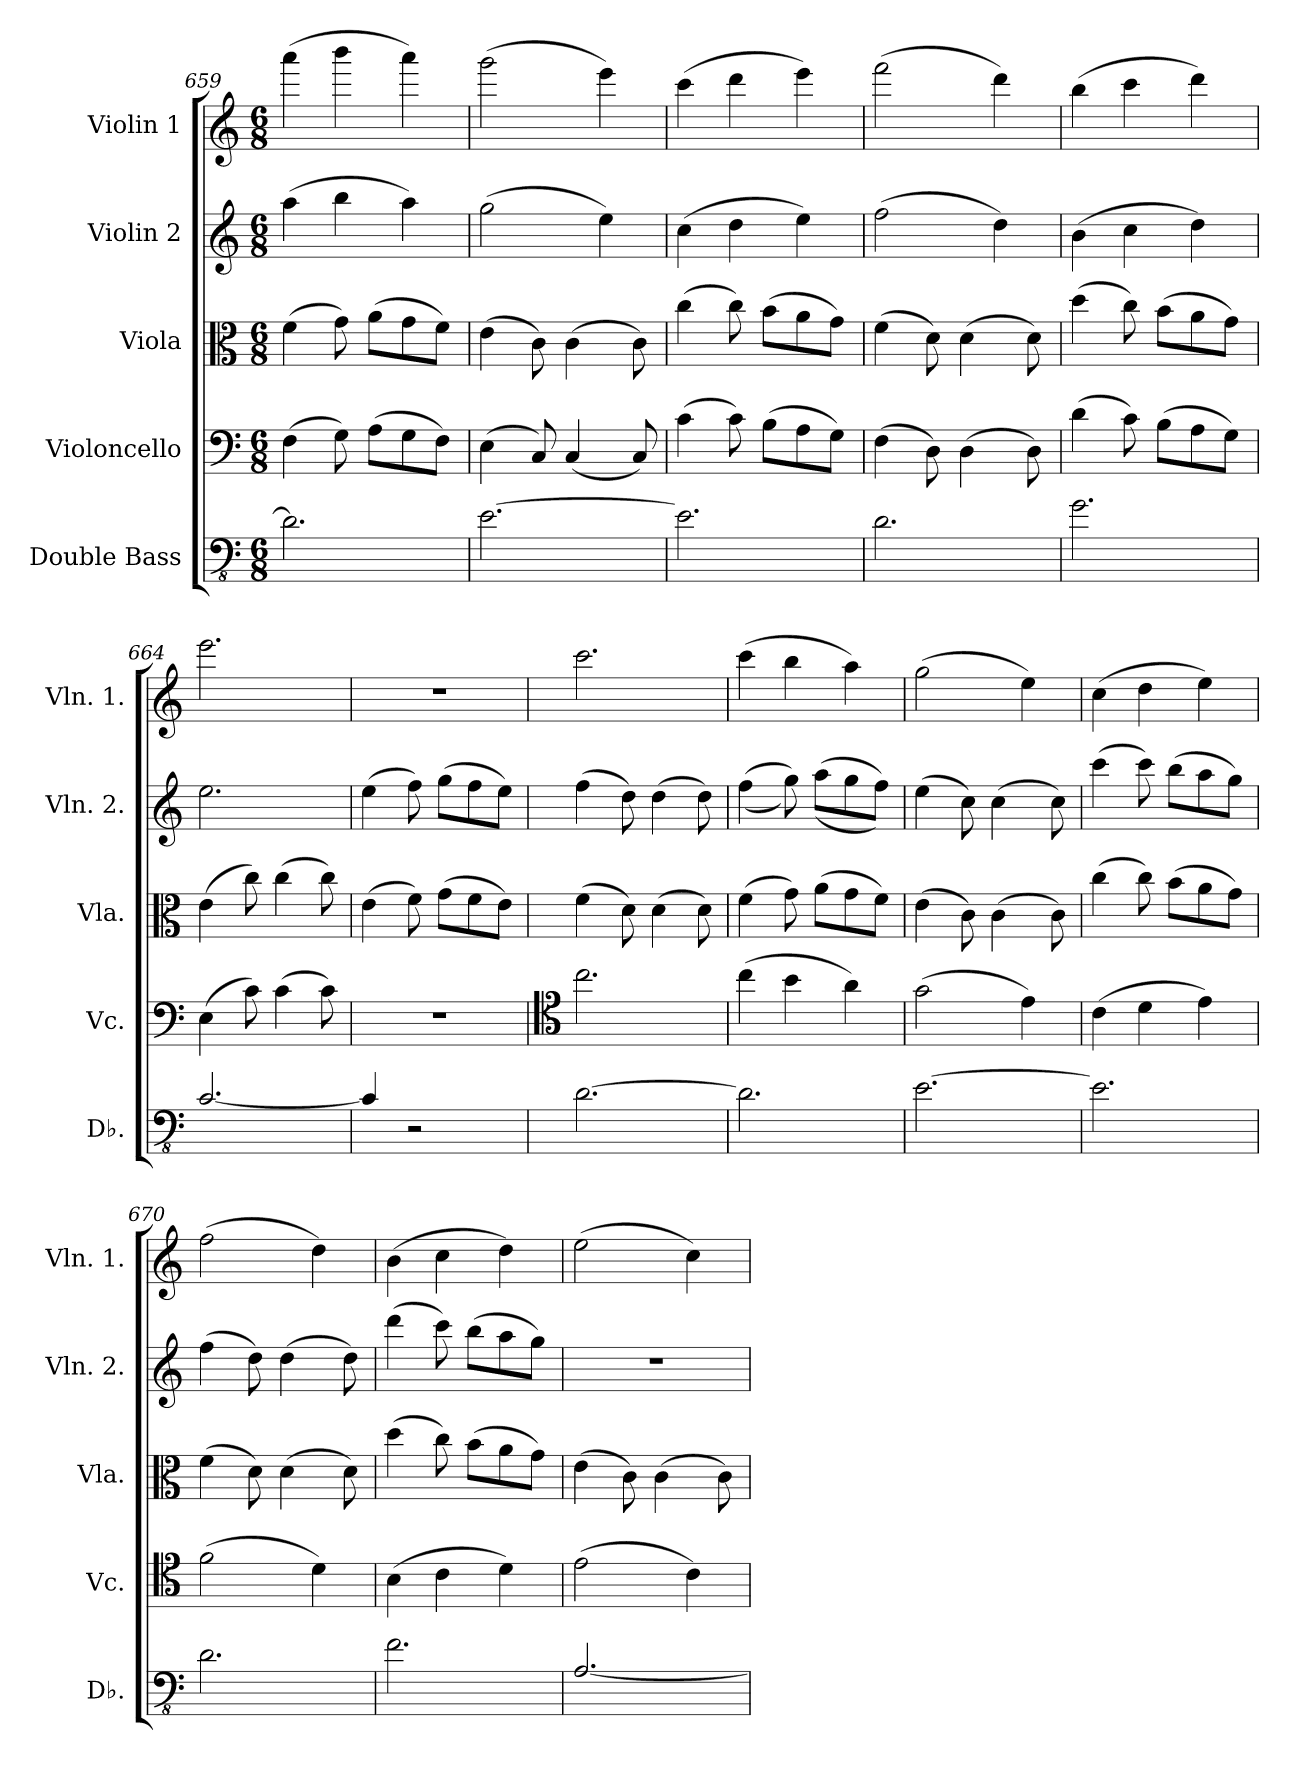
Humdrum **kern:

**kern	**kern	**kern	**kern	**kern
*part5	*part4	*part3	*part2	*part1
*staff5	*staff4	*staff3	*staff2	*staff1
*I"Double Bass	*I"Violoncello	*I"Viola	*I"Violin 2	*I"Violin 1
*I'Db.	*I'Vc.	*I'Vla.	*I'Vln. 2.	*I'Vln. 1.
*clefFv4	*clefF4	*clefC3	*clefG2	*clefG2
*ITrd7c12	*	*	*	*
*k[]	*k[]	*k[]	*k[]	*k[]
*M6/8	*M6/8	*M6/8	*M6/8	*M6/8
=659	=659	=659	=659	=659
2.DD\]	(4F\	(4f\	(4aa\	(4aaa\
.	8G\)	8g\)	4bb\	4bbb\
.	(8A\L	(8a\L	.	.
.	8G\	8g\	4aa\)	4aaa\)
.	8F\J)	8f\J)	.	.
=660	=660	=660	=660	=660
[2.EE\	(4E\	(4e\	(2gg\	(2ggg\
.	8C/)	8c\)	.	.
.	(4C/	(4c\	.	.
.	.	.	4ee\)	4eee\)
.	8C/)	8c\)	.	.
=661	=661	=661	=661	=661
2.EE\]	(4c\	(4cc\	(4cc\	(4ccc\
.	8c\)	8cc\)	4dd\	4ddd\
.	(8B\L	(8b\L	.	.
.	8A\	8a\	4ee\)	4eee\)
.	8G\J)	8g\J)	.	.
=662	=662	=662	=662	=662
2.DD\	(4F\	(4f\	(2ff\	(2fff\
.	8D\)	8d\)	.	.
.	(4D\	(4d\	.	.
.	.	.	4dd\)	4ddd\)
.	8D\)	8d\)	.	.
=663	=663	=663	=663	=663
2.GG\	(4d\	(4dd\	(4b\	(4bb\
.	8c\)	8cc\)	4cc\	4ccc\
.	(8B\L	(8b\L	.	.
.	8A\	8a\	4dd\)	4ddd\)
.	8G\J)	8g\J)	.	.
!!LO:LB:g=z
=664	=664	=664	=664	=664
[2.CC/	(4E\	(4e\	2.ee\	2.eee\
.	8c\)	8cc\)	.	.
.	(4c\	(4cc\	.	.
.	8c\)	8cc\)	.	.
=665	=665	=665	=665	=665
4CC/]	2.r	(4e\	(4ee\	2.r
2r	.	8f\)	8ff\)	.
.	.	(8g\L	(8gg\L	.
.	.	8f\	8ff\	.
.	.	8e\J)	8ee\J)	.
=666	=666	=666	=666	=666
*	*clefC4	*	*	*
[2.DD\	2.cc\	(4f\	(4ff\	2.ccc\
.	.	8d\)	8dd\)	.
.	.	(4d\	(4dd\	.
.	.	8d\)	8dd\)	.
=667	=667	=667	=667	=667
2.DD\]	(4cc\	(4f\	((4ff\	(4ccc\
.	4b\	8g\)	8gg\))	4bb\
.	.	(8a\L	((8aa\L	.
.	4a\)	8g\	8gg\	4aa\)
.	.	8f\J)	8ff\J))	.
=668	=668	=668	=668	=668
[2.EE\	(2g\	(4e\	(4ee\	(2gg\
.	.	8c\)	8cc\)	.
.	.	(4c\	(4cc\	.
.	4e\)	.	.	4ee\)
.	.	8c\)	8cc\)	.
=669	=669	=669	=669	=669
2.EE\]	(4c\	(4cc\	(4ccc\	(4cc\
.	4d\	8cc\)	8ccc\)	4dd\
.	.	(8b\L	(8bb\L	.
.	4e\)	8a\	8aa\	4ee\)
.	.	8g\J)	8gg\J)	.
=670	=670	=670	=670	=670
2.DD\	(2f\	(4f\	(4ff\	(2ff\
.	.	8d\)	8dd\)	.
.	.	(4d\	(4dd\	.
.	4d\)	.	.	4dd\)
.	.	8d\)	8dd\)	.
=671	=671	=671	=671	=671
2.FF\	(4B\	(4dd\	(4ddd\	(4b\
.	4c\	8cc\)	8ccc\)	4cc\
.	.	(8b\L	(8bb\L	.
.	4d\)	8a\	8aa\	4dd\)
.	.	8g\J)	8gg\J)	.
=672	=672	=672	=672	=672
[2.AAA/	(2e\	(4e\	2.r	(2ee\
.	.	8c\)	.	.
.	.	(4c\	.	.
.	4c\)	.	.	4cc\)
.	.	8c\)	.	.
=	=	=	=	=
*-	*-	*-	*-	*-
